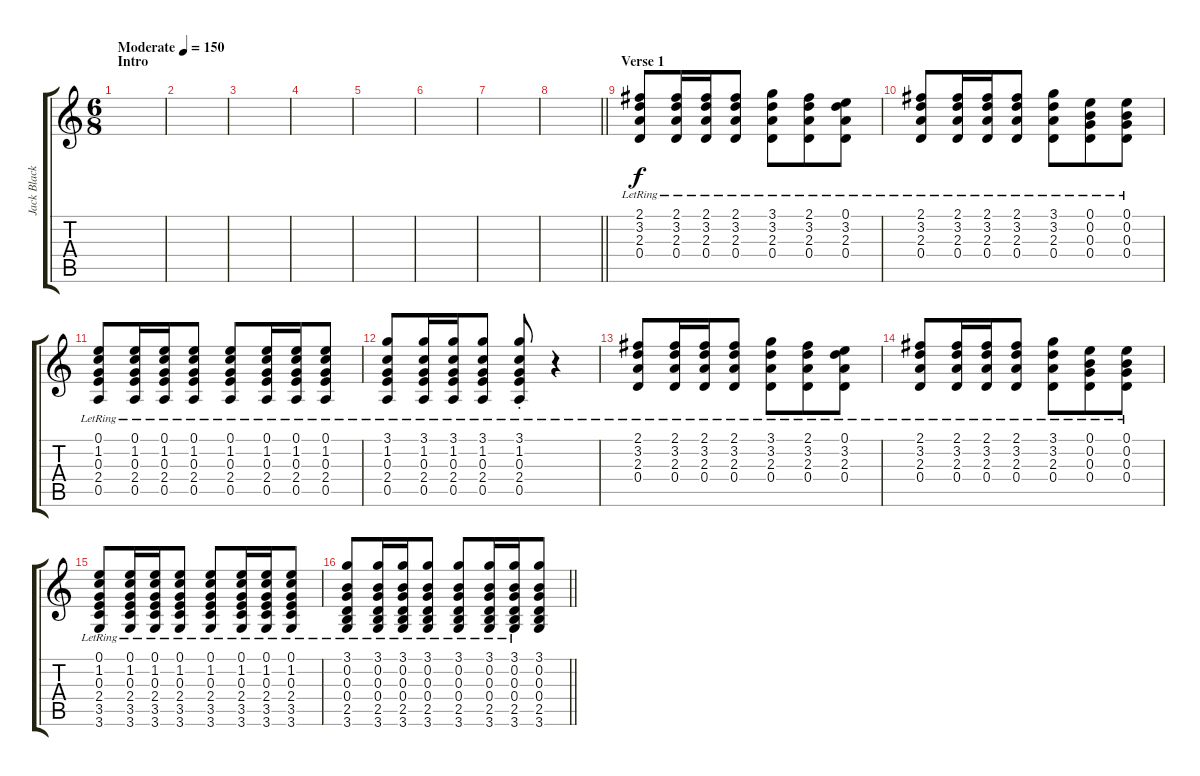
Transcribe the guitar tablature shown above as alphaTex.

\track ("Jack Black" "Jack Black") {instrument acousticguitarsteel}
\staff {score tabs}
\tuning (E4 B3 G3 D3 A2 E2) {hide}
\ts (6 8)
\section ("" "Intro")
\tempo (150 "Moderate")
\clef g2
\ks c
|
|
|
|
|
|
|
\barLineRight lightlight
|
\section ("" "Verse 1")
(2.1{lr} 3.2{lr} 2.3{lr} 0.4{lr}).8 (2.1{lr} 3.2{lr} 2.3{lr} 0.4{lr}).16 (2.1{lr} 3.2{lr} 2.3{lr} 0.4{lr}).16 (2.1{lr} 3.2{lr} 2.3{lr} 0.4{lr}).8 (3.1{lr} 3.2{lr} 2.3{lr} 0.4{lr}).8 (2.1{lr} 3.2{lr} 2.3{lr} 0.4{lr}).8 (0.1{lr} 3.2{lr} 2.3{lr} 0.4{lr}).8 |
(2.1{lr} 3.2{lr} 2.3{lr} 0.4{lr}).8 (2.1{lr} 3.2{lr} 2.3{lr} 0.4{lr}).16 (2.1{lr} 3.2{lr} 2.3{lr} 0.4{lr}).16 (2.1{lr} 3.2{lr} 2.3{lr} 0.4{lr}).8 (3.1{lr} 3.2{lr} 2.3{lr} 0.4{lr}).8 (0.1{lr} 0.2{lr} 0.3{lr} 0.4{lr}).8 (0.1{lr} 0.2{lr} 0.3{lr} 0.4{lr}).8 |
(0.1{lr} 1.2{lr} 0.3{lr} 2.4{lr} 0.5{lr}).8 (0.1{lr} 1.2{lr} 0.3{lr} 2.4{lr} 0.5{lr}).16 (0.1{lr} 1.2{lr} 0.3{lr} 2.4{lr} 0.5{lr}).16 (0.1{lr} 1.2{lr} 0.3{lr} 2.4{lr} 0.5{lr}).8 (0.1{lr} 1.2{lr} 0.3{lr} 2.4{lr} 0.5{lr}).8 (0.1{lr} 1.2{lr} 0.3{lr} 2.4{lr} 0.5{lr}).16 (0.1{lr} 1.2{lr} 0.3{lr} 2.4{lr} 0.5{lr}).16 (0.1{lr} 1.2{lr} 0.3{lr} 2.4{lr} 0.5{lr}).8 |
(3.1{lr} 1.2{lr} 0.3{lr} 2.4{lr} 0.5{lr}).8 (3.1{lr} 1.2{lr} 0.3{lr} 2.4{lr} 0.5{lr}).16 (3.1{lr} 1.2{lr} 0.3{lr} 2.4{lr} 0.5{lr}).16 (3.1{lr} 1.2{lr} 0.3{lr} 2.4{lr} 0.5{lr}).8 (3.1{st lr} 1.2{st lr} 0.3{st lr} 2.4{st lr} 0.5{st lr}).8 r.4 |
(2.1{lr} 3.2{lr} 2.3{lr} 0.4{lr}).8 (2.1{lr} 3.2{lr} 2.3{lr} 0.4{lr}).16 (2.1{lr} 3.2{lr} 2.3{lr} 0.4{lr}).16 (2.1{lr} 3.2{lr} 2.3{lr} 0.4{lr}).8 (3.1{lr} 3.2{lr} 2.3{lr} 0.4{lr}).8 (2.1{lr} 3.2{lr} 2.3{lr} 0.4{lr}).8 (0.1{lr} 3.2{lr} 2.3{lr} 0.4{lr}).8 |
(2.1{lr} 3.2{lr} 2.3{lr} 0.4{lr}).8 (2.1{lr} 3.2{lr} 2.3{lr} 0.4{lr}).16 (2.1{lr} 3.2{lr} 2.3{lr} 0.4{lr}).16 (2.1{lr} 3.2{lr} 2.3{lr} 0.4{lr}).8 (3.1{lr} 3.2{lr} 2.3{lr} 0.4{lr}).8 (0.1{lr} 0.2{lr} 0.3{lr} 0.4{lr}).8 (0.1{lr} 0.2{lr} 0.3{lr} 0.4{lr}).8 |
(0.1{lr} 1.2{lr} 0.3{lr} 2.4{lr} 3.5{lr} 3.6{lr}).8 (0.1{lr} 1.2{lr} 0.3{lr} 2.4{lr} 3.5{lr} 3.6{lr}).16 (0.1{lr} 1.2{lr} 0.3{lr} 2.4{lr} 3.5{lr} 3.6{lr}).16 (0.1{lr} 1.2{lr} 0.3{lr} 2.4{lr} 3.5{lr} 3.6{lr}).8 (0.1{lr} 1.2{lr} 0.3{lr} 2.4{lr} 3.5{lr} 3.6{lr}).8 (0.1{lr} 1.2{lr} 0.3{lr} 2.4{lr} 3.5{lr} 3.6{lr}).16 (0.1{lr} 1.2{lr} 0.3{lr} 2.4{lr} 3.5{lr} 3.6{lr}).16 (0.1{lr} 1.2{lr} 0.3{lr} 2.4{lr} 3.5{lr} 3.6{lr}).8 |
\barLineRight lightlight
(3.1{lr} 0.2{lr} 0.3{lr} 0.4{lr} 2.5{lr} 3.6{lr}).8 (3.1{lr} 0.2{lr} 0.3{lr} 0.4{lr} 2.5{lr} 3.6{lr}).16 (3.1{lr} 0.2{lr} 0.3{lr} 0.4{lr} 2.5{lr} 3.6{lr}).16 (3.1{lr} 0.2{lr} 0.3{lr} 0.4{lr} 2.5{lr} 3.6{lr}).8 (3.1{lr} 0.2{lr} 0.3{lr} 0.4{lr} 2.5{lr} 3.6{lr}).8 (3.1{lr} 0.2{lr} 0.3{lr} 0.4{lr} 2.5{lr} 3.6{lr}).16 (3.1{lr} 0.2{lr} 0.3{lr} 0.4{lr} 2.5{lr} 3.6{lr}).16 (3.1 0.2 0.3 0.4 2.5 3.6).8
